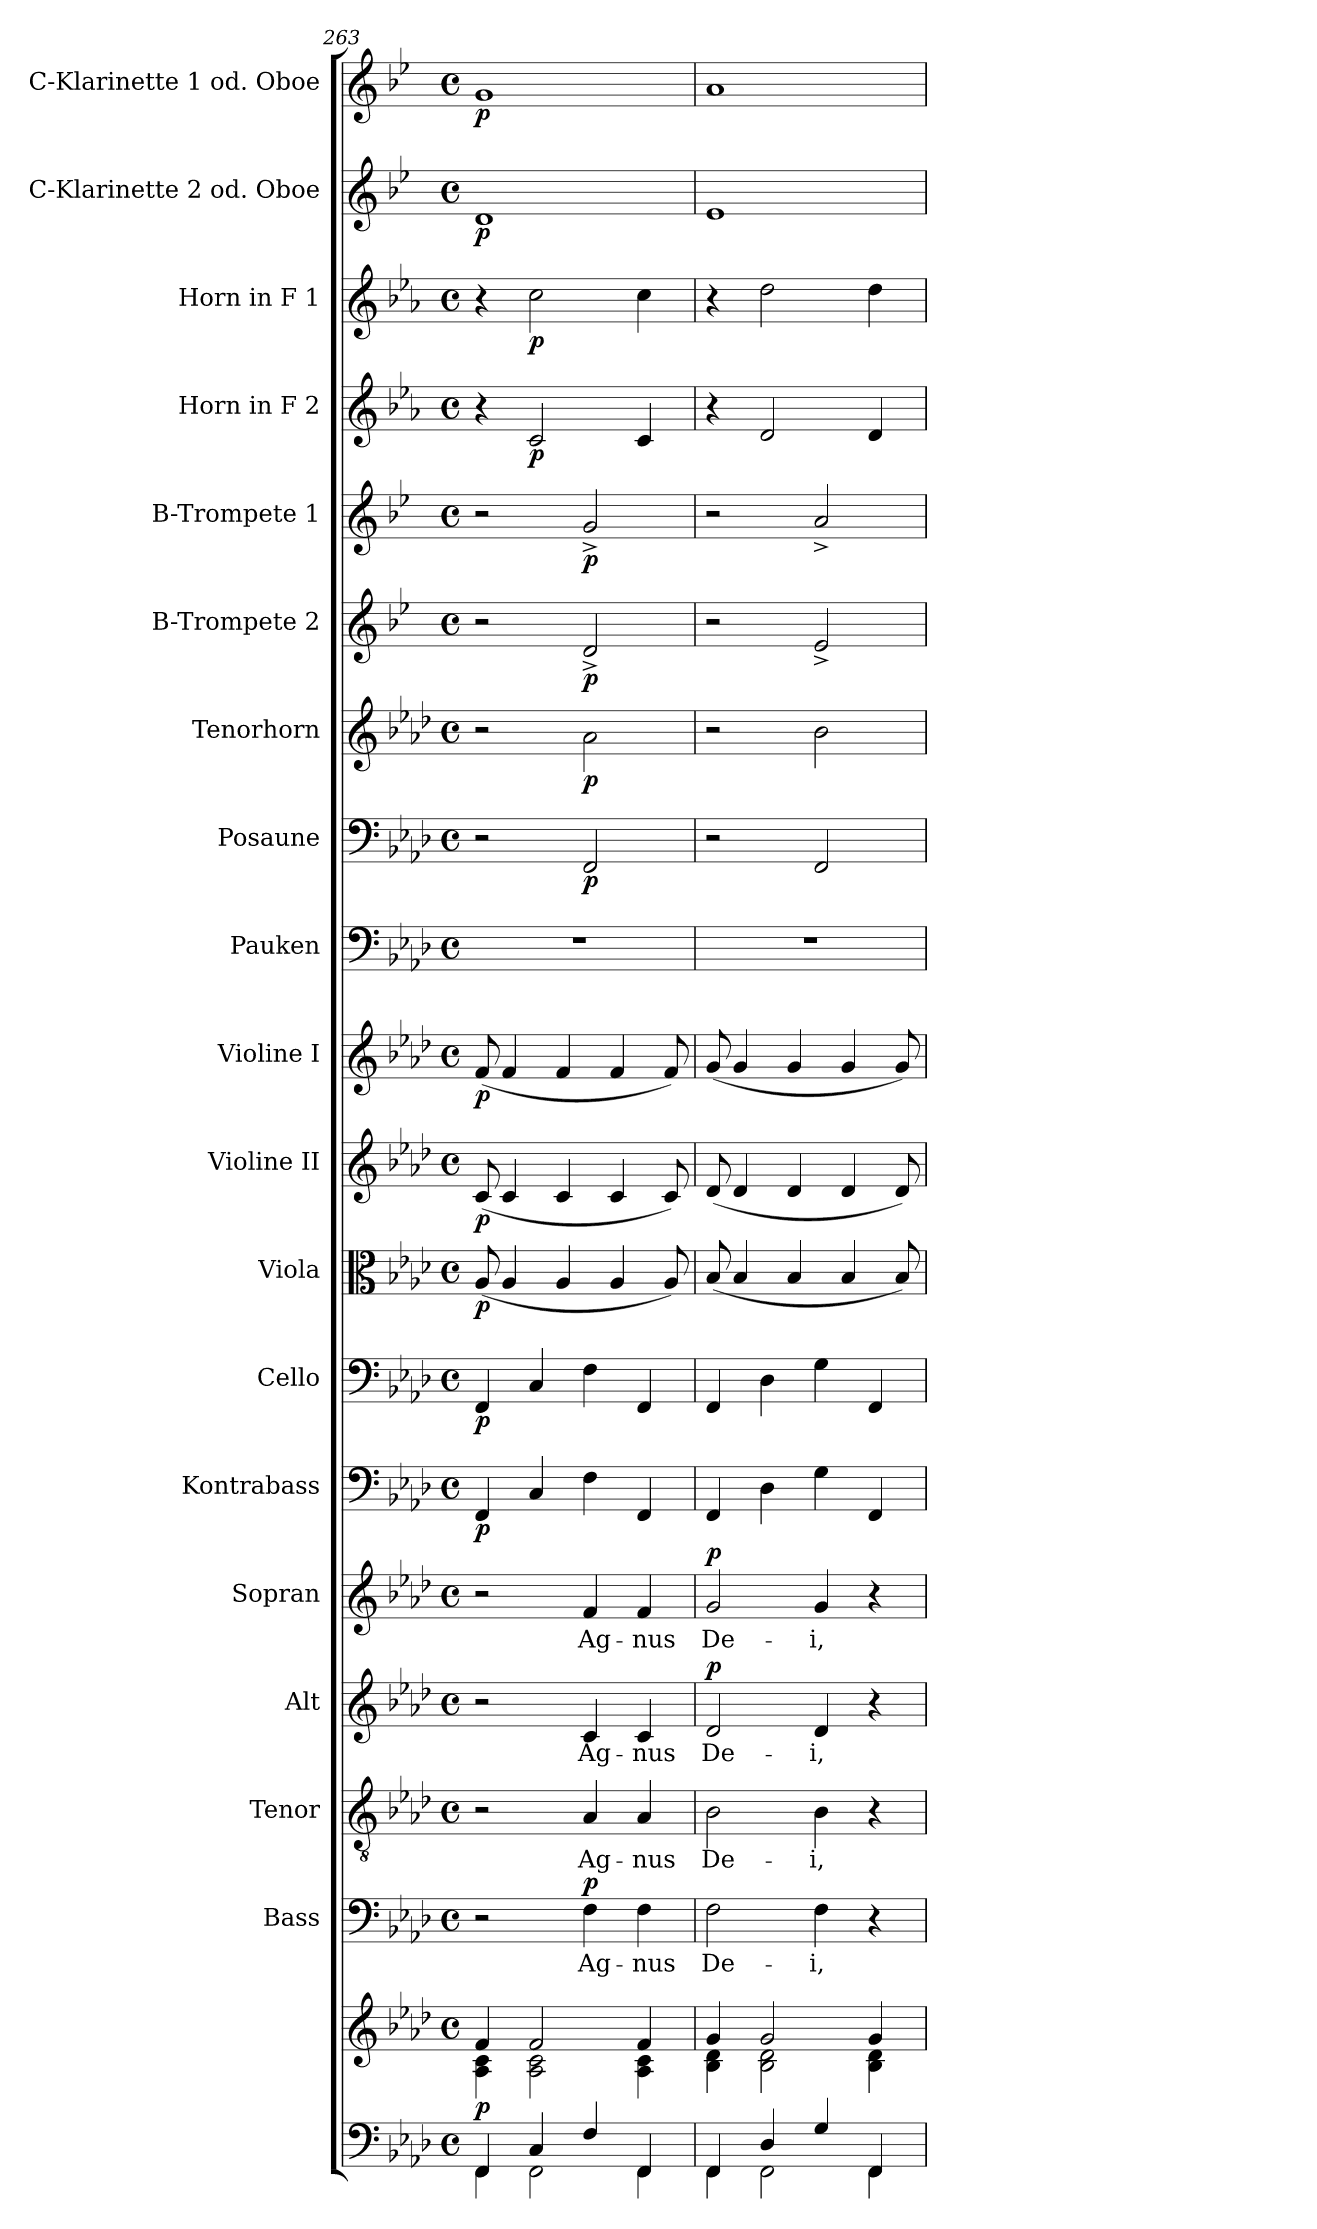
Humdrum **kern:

**kern	**kern	**dynam	**kern	**text	**dynam	**kern	**text	**kern	**text	**dynam	**kern	**text	**dynam	**kern	**dynam	**kern	**dynam	**kern	**dynam	**kern	**dynam	**kern	**dynam	**kern	**kern	**dynam	**kern	**dynam	**kern	**dynam	**kern	**dynam	**kern	**dynam	**kern	**dynam	**kern	**dynam	**kern	**dynam
*part19	*part19	*part19	*part18	*part18	*part18	*part17	*part17	*part16	*part16	*part16	*part15	*part15	*part15	*part14	*part14	*part13	*part13	*part12	*part12	*part11	*part11	*part10	*part10	*part9	*part8	*part8	*part7	*part7	*part6	*part6	*part5	*part5	*part4	*part4	*part3	*part3	*part2	*part2	*part1	*part1
*staff20	*staff19	*staff19/20	*staff18	*staff18	*staff18	*staff17	*staff17	*staff16	*staff16	*staff16	*staff15	*staff15	*staff15	*staff14	*staff14	*staff13	*staff13	*staff12	*staff12	*staff11	*staff11	*staff10	*staff10	*staff9	*staff8	*staff8	*staff7	*staff7	*staff6	*staff6	*staff5	*staff5	*staff4	*staff4	*staff3	*staff3	*staff2	*staff2	*staff1	*staff1
*	*	*	*I"Bass	*	*	*I"Tenor	*	*I"Alt	*	*	*I"Sopran	*	*	*I"Kontrabass	*	*I"Cello	*	*I"Viola	*	*I"Violine II	*	*I"Violine I	*	*I"Pauken	*I"Posaune	*	*I"Tenorhorn	*	*I"B-Trompete 2	*	*I"B-Trompete 1	*	*I"Horn in F 2	*	*I"Horn in F 1	*	*I"C-Klarinette 2 od. Oboe	*	*I"C-Klarinette 1 od. Oboe	*
*	*	*	*I'B.	*	*	*I'T.	*	*I'A.	*	*	*I'S.	*	*	*I'Kb.	*	*	*	*I'Vla.	*	*I'Vl. II	*	*I'Vl. I	*	*I'Pk.	*I'Pos.	*	*I'T. Hrn.	*	*I'B Trp. 2	*	*I'B Trp. 1	*	*	*	*	*	*I'C Kl. 2	*	*I'C Kl. 1	*
*clefF4	*clefG2	*	*clefF4	*	*	*clefGv2	*	*clefG2	*	*	*clefG2	*	*	*clefF4	*	*clefF4	*	*clefC3	*	*clefG2	*	*clefG2	*	*clefF4	*clefF4	*	*clefG2	*	*clefG2	*	*clefG2	*	*clefG2	*	*clefG2	*	*clefG2	*	*clefG2	*
*	*	*	*	*	*	*	*	*	*	*	*	*	*	*ITrd7c12	*	*	*	*	*	*	*	*	*	*	*	*	*ITrd8c14	*	*ITrd1c2	*	*ITrd1c2	*	*ITrd4c7	*	*ITrd4c7	*	*ITrd1c2	*	*ITrd1c2	*
*k[b-e-a-d-]	*k[b-e-a-d-]	*	*k[b-e-a-d-]	*	*	*k[b-e-a-d-]	*	*k[b-e-a-d-]	*	*	*k[b-e-a-d-]	*	*	*k[b-e-a-d-]	*	*k[b-e-a-d-]	*	*k[b-e-a-d-]	*	*k[b-e-a-d-]	*	*k[b-e-a-d-]	*	*k[b-e-a-d-]	*k[b-e-a-d-]	*	*k[b-e-a-d-]	*	*k[b-e-a-d-]	*	*k[b-e-a-d-]	*	*k[b-e-a-d-]	*	*k[b-e-a-d-]	*	*k[b-e-a-d-]	*	*k[b-e-a-d-]	*
*A-:	*A-:	*	*A-:	*	*	*A-:	*	*A-:	*	*	*A-:	*	*	*A-:	*	*A-:	*	*A-:	*	*A-:	*	*A-:	*	*A-:	*A-:	*	*A-:	*	*A-:	*	*A-:	*	*A-:	*	*A-:	*	*A-:	*	*A-:	*
*M4/4	*M4/4	*	*M4/4	*	*	*M4/4	*	*M4/4	*	*	*M4/4	*	*	*M4/4	*	*M4/4	*	*M4/4	*	*M4/4	*	*M4/4	*	*M4/4	*M4/4	*	*M4/4	*	*M4/4	*	*M4/4	*	*M4/4	*	*M4/4	*	*M4/4	*	*M4/4	*
*met(c)	*met(c)	*	*met(c)	*	*	*met(c)	*	*met(c)	*	*	*met(c)	*	*	*met(c)	*	*met(c)	*	*met(c)	*	*met(c)	*	*met(c)	*	*met(c)	*met(c)	*	*met(c)	*	*met(c)	*	*met(c)	*	*met(c)	*	*met(c)	*	*met(c)	*	*met(c)	*
=263	=263	=263	=263	=263	=263	=263	=263	=263	=263	=263	=263	=263	=263	=263	=263	=263	=263	=263	=263	=263	=263	=263	=263	=263	=263	=263	=263	=263	=263	=263	=263	=263	=263	=263	=263	=263	=263	=263	=263	=263
*^	*^	*	*	*	*	*	*	*	*	*	*	*	*	*	*	*	*	*	*	*	*	*	*	*	*	*	*	*	*	*	*	*	*	*	*	*	*	*	*	*
!	!	!	!	!LO:DY:b	!	!	!	!	!	!	!	!	!	!	!	!	!LO:DY:b	!	!LO:DY:b	!	!LO:DY:b	!	!LO:DY:b	!	!LO:DY:b	!	!	!	!	!	!	!	!	!	!	!	!	!	!	!LO:DY:b	!	!LO:DY:b
4FF/	4FF\	4f/	4A-\ 4c\	p	2r	.	.	2r	.	2r	.	.	2r	.	.	4FFF/	p	4FF/	p	(<8A-/	p	(<8c/	p	(<8f/	p	1r	2r	.	2r	.	2r	.	2r	.	4r	.	4r	.	1c	p	1f	p
.	.	.	.	.	.	.	.	.	.	.	.	.	.	.	.	.	.	.	.	4A-/	.	4c/	.	4f/	.	.	.	.	.	.	.	.	.	.	.	.	.	.	.	.	.	.
!	!	!	!	!	!	!	!	!	!	!	!	!	!	!	!	!	!	!	!	!	!	!	!	!	!	!	!	!	!	!	!	!	!	!	!	!LO:DY:b	!	!LO:DY:b	!	!	!	!
4C/	2FF\	2f/	2A-\ 2c\	.	.	.	.	.	.	.	.	.	.	.	.	4CC/	.	4C/	.	.	.	.	.	.	.	.	.	.	.	.	.	.	.	.	2F/	p	2f\	p	.	.	.	.
.	.	.	.	.	.	.	.	.	.	.	.	.	.	.	.	.	.	.	.	4A-/	.	4c/	.	4f/	.	.	.	.	.	.	.	.	.	.	.	.	.	.	.	.	.	.
!	!	!	!	!	!	!LO:LY:b	!LO:DY:a	!	!LO:LY:b	!	!LO:LY:b	!	!	!LO:LY:b	!	!	!	!	!	!	!	!	!	!	!	!	!	!LO:DY:b	!	!LO:DY:b	!	!LO:DY:b	!	!LO:DY:b	!	!	!	!	!	!	!	!
4F/	.	.	.	.	4F\	Ag-	p	4A-/	Ag-	4c/	Ag-	.	4f/	Ag-	.	4FF\	.	4F\	.	.	.	.	.	.	.	.	2FF/	p	2A-\	p	2c^</	p	2f^</	p	.	.	.	.	.	.	.	.
.	.	.	.	.	.	.	.	.	.	.	.	.	.	.	.	.	.	.	.	4A-/	.	4c/	.	4f/	.	.	.	.	.	.	.	.	.	.	.	.	.	.	.	.	.	.
!	!	!	!	!	!	!LO:LY:b	!	!	!LO:LY:b	!	!LO:LY:b	!	!	!LO:LY:b	!	!	!	!	!	!	!	!	!	!	!	!	!	!	!	!	!	!	!	!	!	!	!	!	!	!	!	!
4FF/	4FF\	4f/	4A-\ 4c\	.	4F\	-nus	.	4A-/	-nus	4c/	-nus	.	4f/	-nus	.	4FFF/	.	4FF/	.	.	.	.	.	.	.	.	.	.	.	.	.	.	.	.	4F/	.	4f\	.	.	.	.	.
.	.	.	.	.	.	.	.	.	.	.	.	.	.	.	.	.	.	.	.	8A-/)	.	8c/)	.	8f/)	.	.	.	.	.	.	.	.	.	.	.	.	.	.	.	.	.	.
=264	=264	=264	=264	=264	=264	=264	=264	=264	=264	=264	=264	=264	=264	=264	=264	=264	=264	=264	=264	=264	=264	=264	=264	=264	=264	=264	=264	=264	=264	=264	=264	=264	=264	=264	=264	=264	=264	=264	=264	=264	=264	=264
!	!	!	!	!	!	!LO:LY:b	!	!	!LO:LY:b	!	!LO:LY:b	!LO:DY:a	!	!LO:LY:b	!LO:DY:a	!	!	!	!	!	!	!	!	!	!	!	!	!	!	!	!	!	!	!	!	!	!	!	!	!	!	!
4FF/	4FF\	4g/	4B-\ 4d-\	.	2F\	De-	.	2B-\	De-	2d-/	De-	p	2g/	De-	p	4FFF/	.	4FF/	.	(<8B-/	.	(<8d-/	.	(<8g/	.	1r	2r	.	2r	.	2r	.	2r	.	4r	.	4r	.	1d-	.	1g	.
.	.	.	.	.	.	.	.	.	.	.	.	.	.	.	.	.	.	.	.	4B-/	.	4d-/	.	4g/	.	.	.	.	.	.	.	.	.	.	.	.	.	.	.	.	.	.
4D-/	2FF\	2g/	2B-\ 2d-\	.	.	.	.	.	.	.	.	.	.	.	.	4DD-\	.	4D-\	.	.	.	.	.	.	.	.	.	.	.	.	.	.	.	.	2G/	.	2g\	.	.	.	.	.
.	.	.	.	.	.	.	.	.	.	.	.	.	.	.	.	.	.	.	.	4B-/	.	4d-/	.	4g/	.	.	.	.	.	.	.	.	.	.	.	.	.	.	.	.	.	.
!	!	!	!	!	!	!LO:LY:b	!	!	!LO:LY:b	!	!LO:LY:b	!	!	!LO:LY:b	!	!	!	!	!	!	!	!	!	!	!	!	!	!	!	!	!	!	!	!	!	!	!	!	!	!	!	!
4G/	.	.	.	.	4F\	-i,	.	4B-\	-i,	4d-/	-i,	.	4g/	-i,	.	4GG\	.	4G\	.	.	.	.	.	.	.	.	2FF/	.	2B-\	.	2d-^</	.	2g^</	.	.	.	.	.	.	.	.	.
.	.	.	.	.	.	.	.	.	.	.	.	.	.	.	.	.	.	.	.	4B-/	.	4d-/	.	4g/	.	.	.	.	.	.	.	.	.	.	.	.	.	.	.	.	.	.
4FF/	4FF\	4g/	4B-\ 4d-\	.	4r	.	.	4r	.	4r	.	.	4r	.	.	4FFF/	.	4FF/	.	.	.	.	.	.	.	.	.	.	.	.	.	.	.	.	4G/	.	4g\	.	.	.	.	.
.	.	.	.	.	.	.	.	.	.	.	.	.	.	.	.	.	.	.	.	8B-/)	.	8d-/)	.	8g/)	.	.	.	.	.	.	.	.	.	.	.	.	.	.	.	.	.	.
*v	*v	*	*	*	*	*	*	*	*	*	*	*	*	*	*	*	*	*	*	*	*	*	*	*	*	*	*	*	*	*	*	*	*	*	*	*	*	*	*	*	*	*
*	*v	*v	*	*	*	*	*	*	*	*	*	*	*	*	*	*	*	*	*	*	*	*	*	*	*	*	*	*	*	*	*	*	*	*	*	*	*	*	*	*	*
=	=	=	=	=	=	=	=	=	=	=	=	=	=	=	=	=	=	=	=	=	=	=	=	=	=	=	=	=	=	=	=	=	=	=	=	=	=	=	=	=
*-	*-	*-	*-	*-	*-	*-	*-	*-	*-	*-	*-	*-	*-	*-	*-	*-	*-	*-	*-	*-	*-	*-	*-	*-	*-	*-	*-	*-	*-	*-	*-	*-	*-	*-	*-	*-	*-	*-	*-	*-
